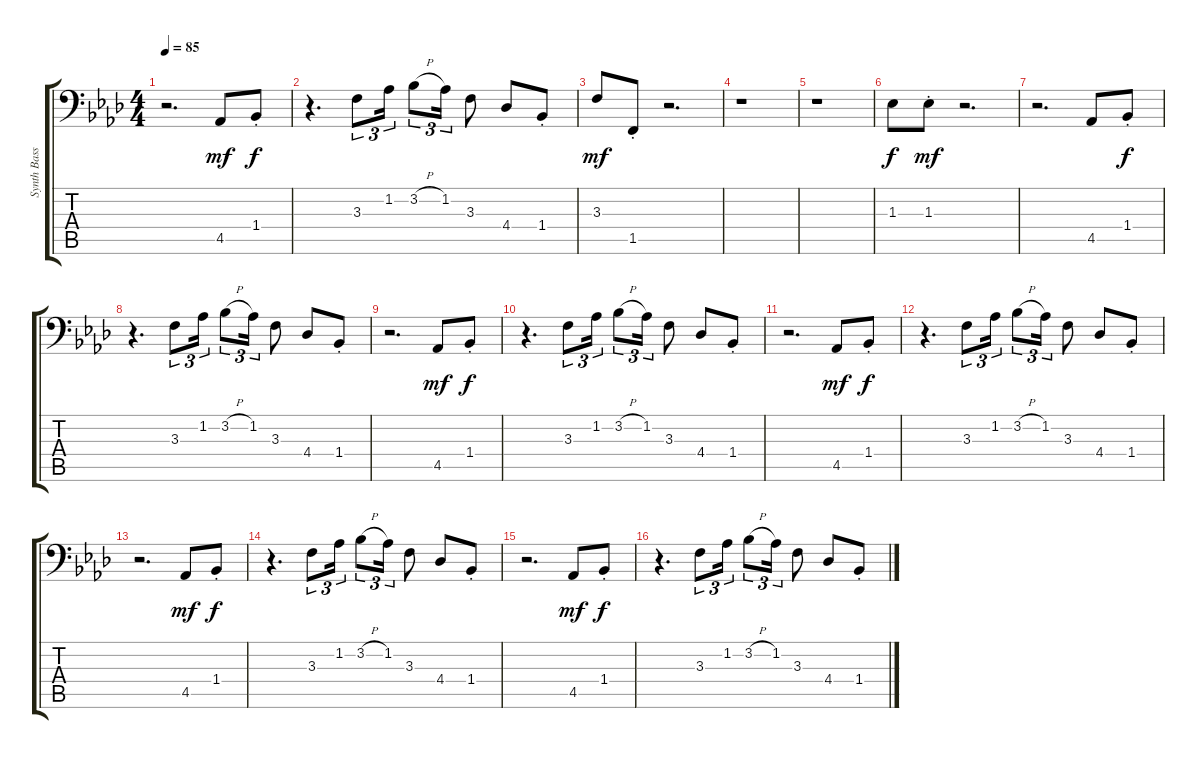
\track ("Synth Bass" "Synth Bass") {instrument electricbassfinger}
\staff {score tabs}
\tuning (C3 G2 D2 A1 E1 B0) {hide}
\ts (4 4)
\tempo 85
\clef f4
\ks ab
r.2{d dy f} 4.5.8{dy mf} 1.4{st}.8{dy f} |
r.4{d} 3.3.8{tu (3 2)} 1.2.16{tu (3 2)} 3.2{h}.8{tu (3 2)} 1.2.16{tu (3 2)} 3.3.8 4.4.8 1.4{st}.8 |
3.3.8{dy mf} 1.5{st}.8 r.2{d} |
r.1 |
r.1 |
1.3.8{dy f} 1.3{st}.8{dy mf} r.2{d} |
r.2{d} 4.5.8 1.4{st}.8{dy f} |
r.4{d} 3.3.8{tu (3 2)} 1.2.16{tu (3 2)} 3.2{h}.8{tu (3 2)} 1.2.16{tu (3 2)} 3.3.8 4.4.8 1.4{st}.8 |
r.2{d} 4.5.8{dy mf} 1.4{st}.8{dy f} |
r.4{d} 3.3.8{tu (3 2)} 1.2.16{tu (3 2)} 3.2{h}.8{tu (3 2)} 1.2.16{tu (3 2)} 3.3.8 4.4.8 1.4{st}.8 |
r.2{d} 4.5.8{dy mf} 1.4{st}.8{dy f} |
r.4{d} 3.3.8{tu (3 2)} 1.2.16{tu (3 2)} 3.2{h}.8{tu (3 2)} 1.2.16{tu (3 2)} 3.3.8 4.4.8 1.4{st}.8 |
r.2{d} 4.5.8{dy mf} 1.4{st}.8{dy f} |
r.4{d} 3.3.8{tu (3 2)} 1.2.16{tu (3 2)} 3.2{h}.8{tu (3 2)} 1.2.16{tu (3 2)} 3.3.8 4.4.8 1.4{st}.8 |
r.2{d} 4.5.8{dy mf} 1.4{st}.8{dy f} |
r.4{d} 3.3.8{tu (3 2)} 1.2.16{tu (3 2)} 3.2{h}.8{tu (3 2)} 1.2.16{tu (3 2)} 3.3.8 4.4.8 1.4{st}.8
